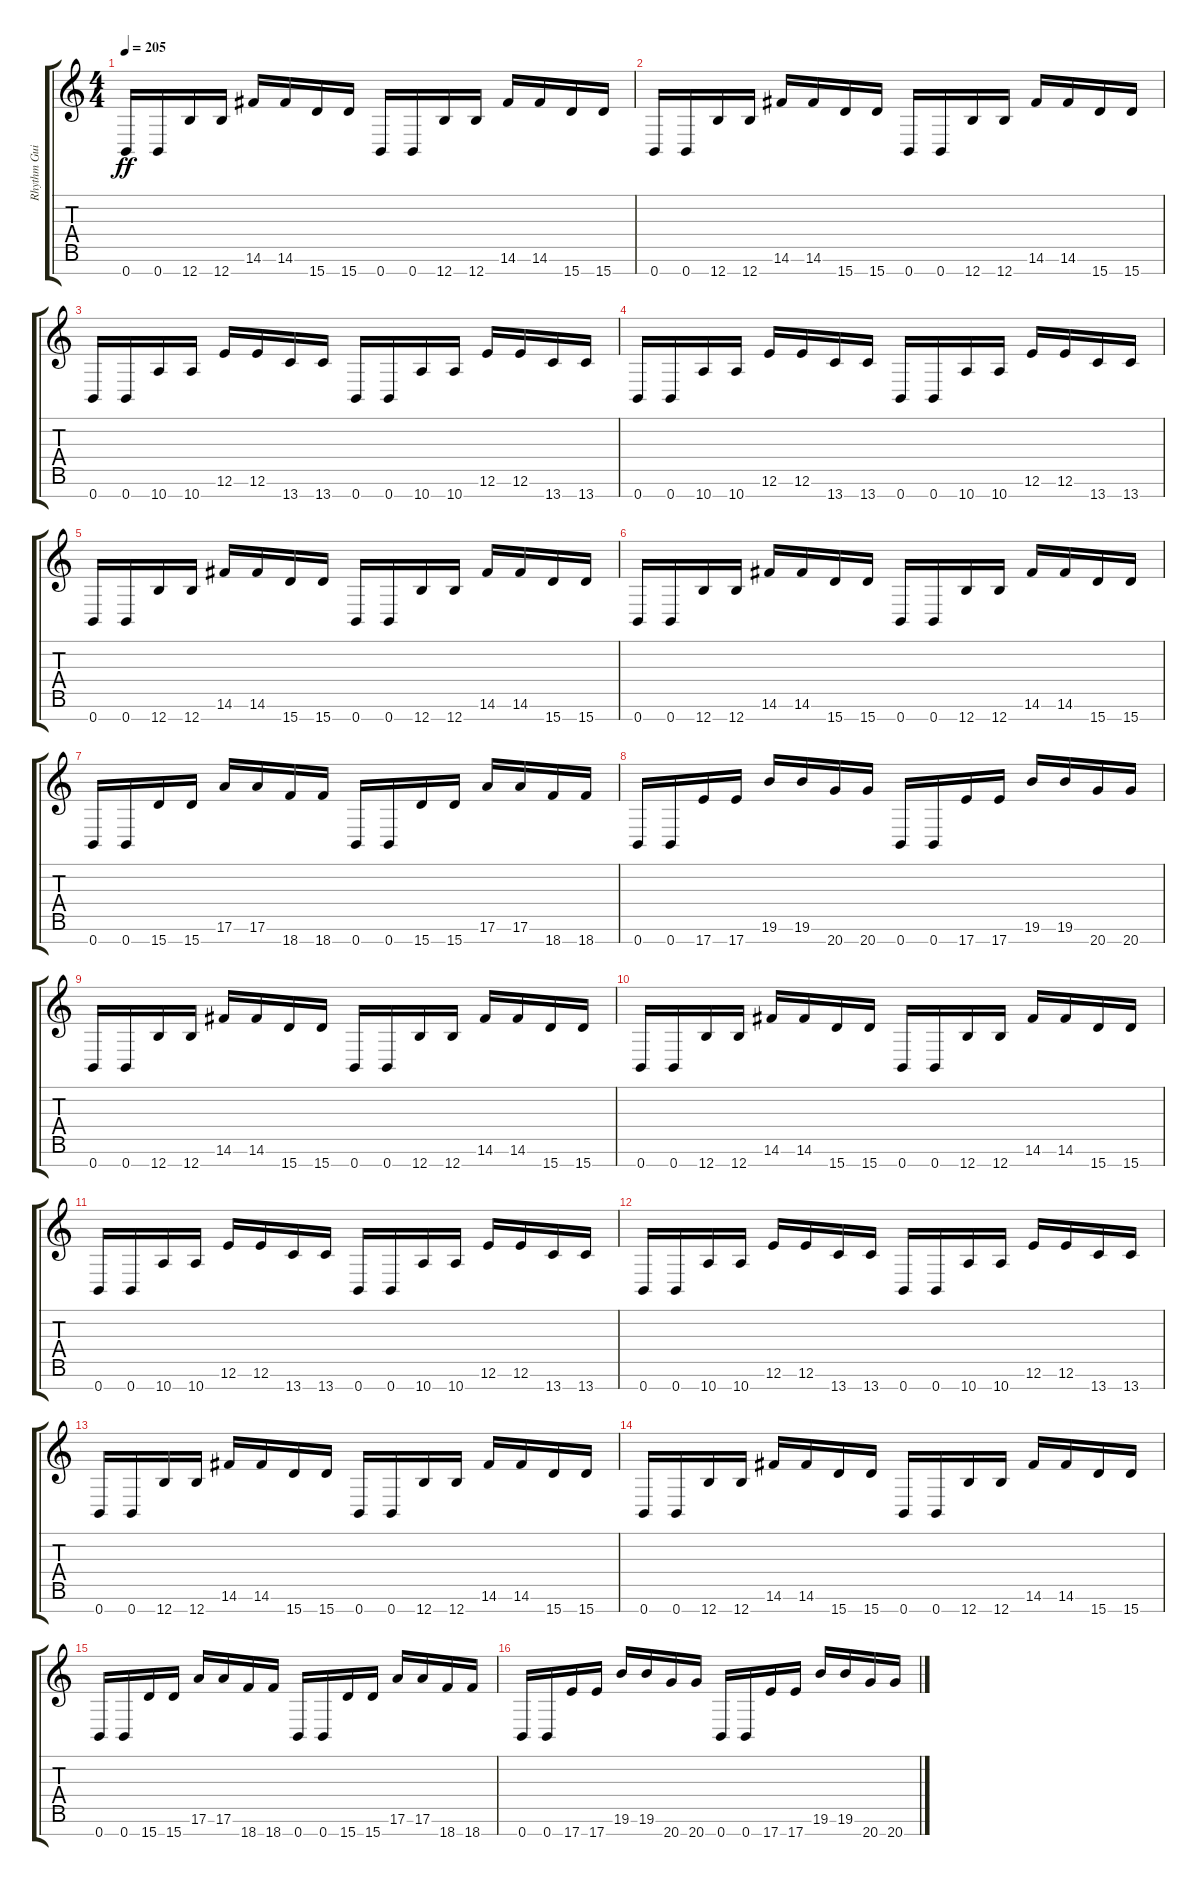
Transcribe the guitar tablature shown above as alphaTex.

\track ("Rhythm Guitar 1" "Rhythm Gui") {instrument distortionguitar}
\staff {score tabs}
\tuning (E4 B3 G3 D3 A2 E2 B1) {hide}
\ts (4 4)
\tempo 205
\clef g2
\ks c
0.7.16{dy ff} 0.7.16 12.7.16 12.7.16 14.6.16 14.6.16 15.7.16 15.7.16 0.7.16 0.7.16 12.7.16 12.7.16 14.6.16 14.6.16 15.7.16 15.7.16 |
0.7.16 0.7.16 12.7.16 12.7.16 14.6.16 14.6.16 15.7.16 15.7.16 0.7.16 0.7.16 12.7.16 12.7.16 14.6.16 14.6.16 15.7.16 15.7.16 |
0.7.16 0.7.16 10.7.16 10.7.16 12.6.16 12.6.16 13.7.16 13.7.16 0.7.16 0.7.16 10.7.16 10.7.16 12.6.16 12.6.16 13.7.16 13.7.16 |
0.7.16 0.7.16 10.7.16 10.7.16 12.6.16 12.6.16 13.7.16 13.7.16 0.7.16 0.7.16 10.7.16 10.7.16 12.6.16 12.6.16 13.7.16 13.7.16 |
0.7.16 0.7.16 12.7.16 12.7.16 14.6.16 14.6.16 15.7.16 15.7.16 0.7.16 0.7.16 12.7.16 12.7.16 14.6.16 14.6.16 15.7.16 15.7.16 |
0.7.16 0.7.16 12.7.16 12.7.16 14.6.16 14.6.16 15.7.16 15.7.16 0.7.16 0.7.16 12.7.16 12.7.16 14.6.16 14.6.16 15.7.16 15.7.16 |
0.7.16 0.7.16 15.7.16 15.7.16 17.6.16 17.6.16 18.7.16 18.7.16 0.7.16 0.7.16 15.7.16 15.7.16 17.6.16 17.6.16 18.7.16 18.7.16 |
0.7.16 0.7.16 17.7.16 17.7.16 19.6.16 19.6.16 20.7.16 20.7.16 0.7.16 0.7.16 17.7.16 17.7.16 19.6.16 19.6.16 20.7.16 20.7.16 |
0.7.16 0.7.16 12.7.16 12.7.16 14.6.16 14.6.16 15.7.16 15.7.16 0.7.16 0.7.16 12.7.16 12.7.16 14.6.16 14.6.16 15.7.16 15.7.16 |
0.7.16 0.7.16 12.7.16 12.7.16 14.6.16 14.6.16 15.7.16 15.7.16 0.7.16 0.7.16 12.7.16 12.7.16 14.6.16 14.6.16 15.7.16 15.7.16 |
0.7.16 0.7.16 10.7.16 10.7.16 12.6.16 12.6.16 13.7.16 13.7.16 0.7.16 0.7.16 10.7.16 10.7.16 12.6.16 12.6.16 13.7.16 13.7.16 |
0.7.16 0.7.16 10.7.16 10.7.16 12.6.16 12.6.16 13.7.16 13.7.16 0.7.16 0.7.16 10.7.16 10.7.16 12.6.16 12.6.16 13.7.16 13.7.16 |
0.7.16 0.7.16 12.7.16 12.7.16 14.6.16 14.6.16 15.7.16 15.7.16 0.7.16 0.7.16 12.7.16 12.7.16 14.6.16 14.6.16 15.7.16 15.7.16 |
0.7.16 0.7.16 12.7.16 12.7.16 14.6.16 14.6.16 15.7.16 15.7.16 0.7.16 0.7.16 12.7.16 12.7.16 14.6.16 14.6.16 15.7.16 15.7.16 |
0.7.16 0.7.16 15.7.16 15.7.16 17.6.16 17.6.16 18.7.16 18.7.16 0.7.16 0.7.16 15.7.16 15.7.16 17.6.16 17.6.16 18.7.16 18.7.16 |
0.7.16 0.7.16 17.7.16 17.7.16 19.6.16 19.6.16 20.7.16 20.7.16 0.7.16 0.7.16 17.7.16 17.7.16 19.6.16 19.6.16 20.7.16 20.7.16
